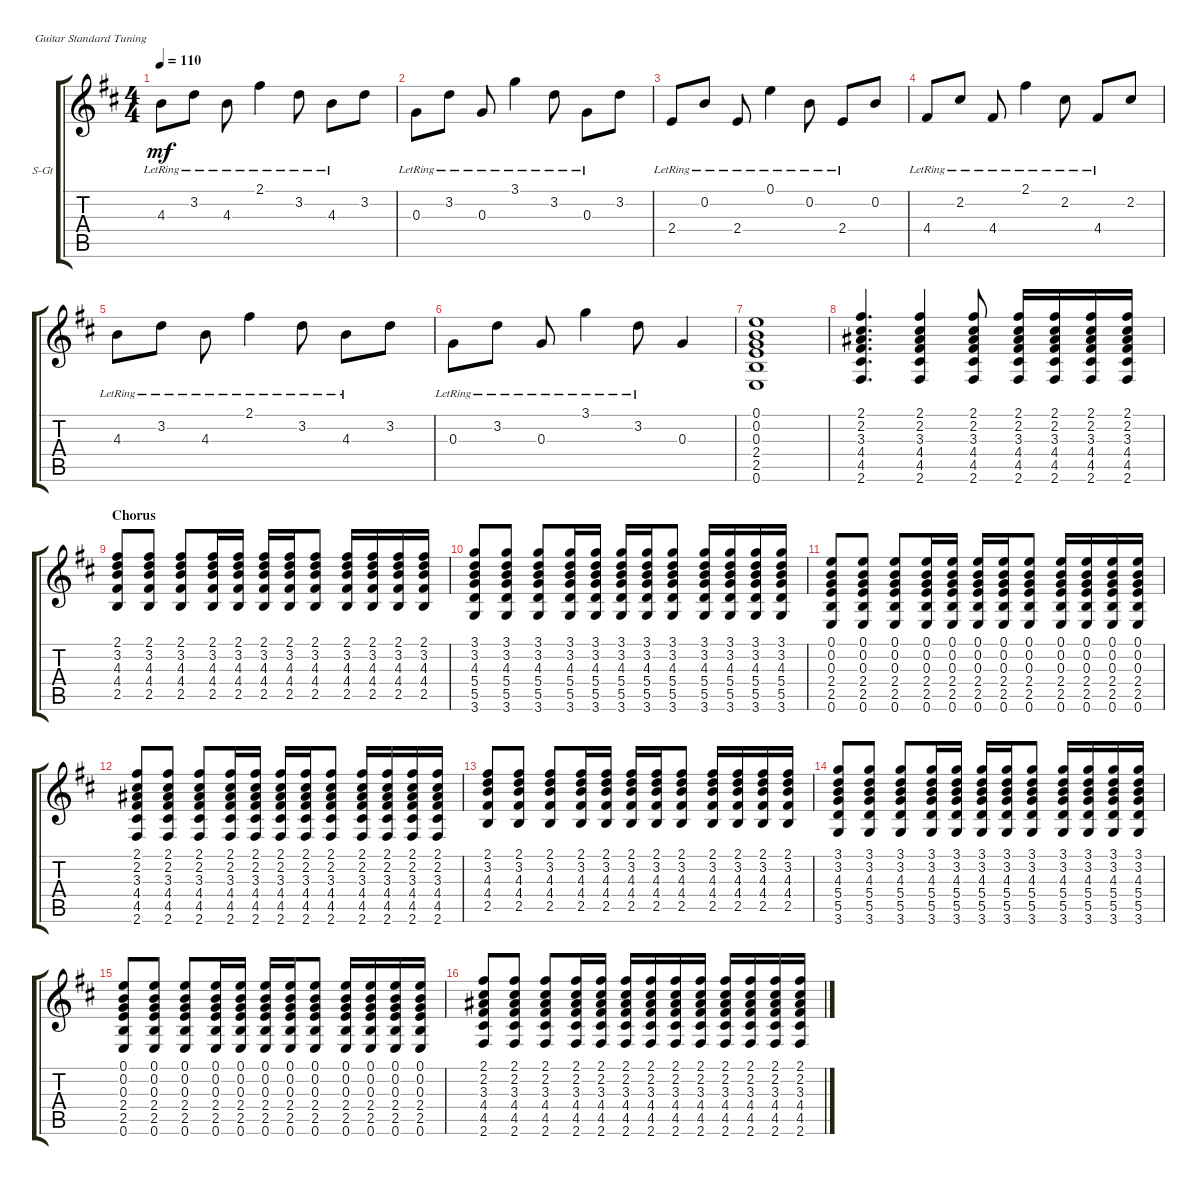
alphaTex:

\defaultSystemsLayout 4
\bracketExtendMode groupsimilarinstruments
\firstSystemTrackNameOrientation horizontal
\otherSystemsTrackNameOrientation horizontal
\track ("Rhythm Guitar" "S-Gt") {multiBarRest instrument acousticguitarsteel}
\staff {score tabs}
\tuning (E4 B3 G3 D3 A2 E2)
\ts (4 4)
\tempo 110
\clef g2
\ks d
4.3{lr}.8{dy mf} 3.2{lr}.8 4.3{lr}.8 2.1{lr}.4 3.2{lr}.8 4.3{lr}.8 3.2.8 |
0.3{lr}.8 3.2{lr}.8 0.3{lr}.8 3.1{lr}.4 3.2{lr}.8 0.3{lr}.8 3.2.8 |
2.4{lr}.8 0.2{lr}.8 2.4{lr}.8 0.1{lr}.4 0.2{lr}.8 2.4{lr}.8 0.2.8 |
4.4{lr}.8 2.2{lr}.8 4.4{lr}.8 2.1{lr}.4 2.2{lr}.8 4.4{lr}.8 2.2.8 |
4.3{lr}.8 3.2{lr}.8 4.3{lr}.8 2.1{lr}.4 3.2{lr}.8 4.3{lr}.8 3.2.8 |
0.3{lr}.8 3.2{lr}.8 0.3{lr}.8 3.1{lr}.4 3.2{lr}.8 0.3.4 |
(0.6 2.5 2.4 0.3 0.2 0.1).1 |
(2.6 4.5 4.4 3.3 2.2 2.1).4{d} (2.6 4.5 4.4 3.3 2.2 2.1).4 (2.6 4.5 4.4 3.3 2.2 2.1).8 (2.6 4.5 4.4 3.3 2.2 2.1).16 (2.6 4.5 4.4 3.3 2.2 2.1).16 (2.6 4.5 4.4 3.3 2.2 2.1).16 (2.6 4.5 4.4 3.3 2.2 2.1).16 |
\section ("" "Chorus")
(2.5 4.4 4.3 3.2 2.1).8 (2.5 4.4 4.3 3.2 2.1).8 (2.5 4.4 4.3 3.2 2.1).8 (2.5 4.4 4.3 3.2 2.1).16 (2.5 4.4 4.3 3.2 2.1).16 (2.5 4.4 4.3 3.2 2.1).16 (2.5 4.4 4.3 3.2 2.1).16 (2.5 4.4 4.3 3.2 2.1).8 (2.5 4.4 4.3 3.2 2.1).16 (2.5 4.4 4.3 3.2 2.1).16 (2.5 4.4 4.3 3.2 2.1).16 (2.5 4.4 4.3 3.2 2.1).16 |
(3.6 5.5 5.4 4.3 3.2 3.1).8 (3.6 5.5 5.4 4.3 3.2 3.1).8 (3.6 5.5 5.4 4.3 3.2 3.1).8 (3.6 5.5 5.4 4.3 3.2 3.1).16 (3.6 5.5 5.4 4.3 3.2 3.1).16 (3.6 5.5 5.4 4.3 3.2 3.1).16 (3.6 5.5 5.4 4.3 3.2 3.1).16 (3.6 5.5 5.4 4.3 3.2 3.1).8 (3.6 5.5 5.4 4.3 3.2 3.1).16 (3.6 5.5 5.4 4.3 3.2 3.1).16 (3.6 5.5 5.4 4.3 3.2 3.1).16 (3.6 5.5 5.4 4.3 3.2 3.1).16 |
(0.6 2.5 2.4 0.3 0.2 0.1).8 (0.6 2.5 2.4 0.3 0.2 0.1).8 (0.6 2.5 2.4 0.3 0.2 0.1).8 (0.6 2.5 2.4 0.3 0.2 0.1).16 (0.6 2.5 2.4 0.3 0.2 0.1).16 (0.6 2.5 2.4 0.3 0.2 0.1).16 (0.6 2.5 2.4 0.3 0.2 0.1).16 (0.6 2.5 2.4 0.3 0.2 0.1).8 (0.6 2.5 2.4 0.3 0.2 0.1).16 (0.6 2.5 2.4 0.3 0.2 0.1).16 (0.6 2.5 2.4 0.3 0.2 0.1).16 (0.6 2.5 2.4 0.3 0.2 0.1).16 |
(2.6 4.5 4.4 3.3 2.2 2.1).8 (2.6 4.5 4.4 3.3 2.2 2.1).8 (2.6 4.5 4.4 3.3 2.2 2.1).8 (2.6 4.5 4.4 3.3 2.2 2.1).16 (2.6 4.5 4.4 3.3 2.2 2.1).16 (2.6 4.5 4.4 3.3 2.2 2.1).16 (2.6 4.5 4.4 3.3 2.2 2.1).16 (2.6 4.5 4.4 3.3 2.2 2.1).8 (2.6 4.5 4.4 3.3 2.2 2.1).16 (2.6 4.5 4.4 3.3 2.2 2.1).16 (2.6 4.5 4.4 3.3 2.2 2.1).16 (2.6 4.5 4.4 3.3 2.2 2.1).16 |
(2.5 4.4 4.3 3.2 2.1).8 (2.5 4.4 4.3 3.2 2.1).8 (2.5 4.4 4.3 3.2 2.1).8 (2.5 4.4 4.3 3.2 2.1).16 (2.5 4.4 4.3 3.2 2.1).16 (2.5 4.4 4.3 3.2 2.1).16 (2.5 4.4 4.3 3.2 2.1).16 (2.5 4.4 4.3 3.2 2.1).8 (2.5 4.4 4.3 3.2 2.1).16 (2.5 4.4 4.3 3.2 2.1).16 (2.5 4.4 4.3 3.2 2.1).16 (2.5 4.4 4.3 3.2 2.1).16 |
(3.6 5.5 5.4 4.3 3.2 3.1).8 (3.6 5.5 5.4 4.3 3.2 3.1).8 (3.6 5.5 5.4 4.3 3.2 3.1).8 (3.6 5.5 5.4 4.3 3.2 3.1).16 (3.6 5.5 5.4 4.3 3.2 3.1).16 (3.6 5.5 5.4 4.3 3.2 3.1).16 (3.6 5.5 5.4 4.3 3.2 3.1).16 (3.6 5.5 5.4 4.3 3.2 3.1).8 (3.6 5.5 5.4 4.3 3.2 3.1).16 (3.6 5.5 5.4 4.3 3.2 3.1).16 (3.6 5.5 5.4 4.3 3.2 3.1).16 (3.6 5.5 5.4 4.3 3.2 3.1).16 |
(0.6 2.5 2.4 0.3 0.2 0.1).8 (0.6 2.5 2.4 0.3 0.2 0.1).8 (0.6 2.5 2.4 0.3 0.2 0.1).8 (0.6 2.5 2.4 0.3 0.2 0.1).16 (0.6 2.5 2.4 0.3 0.2 0.1).16 (0.6 2.5 2.4 0.3 0.2 0.1).16 (0.6 2.5 2.4 0.3 0.2 0.1).16 (0.6 2.5 2.4 0.3 0.2 0.1).8 (0.6 2.5 2.4 0.3 0.2 0.1).16 (0.6 2.5 2.4 0.3 0.2 0.1).16 (0.6 2.5 2.4 0.3 0.2 0.1).16 (0.6 2.5 2.4 0.3 0.2 0.1).16 |
(2.6 4.5 4.4 3.3 2.2 2.1).8 (2.6 4.5 4.4 3.3 2.2 2.1).8 (2.6 4.5 4.4 3.3 2.2 2.1).8 (2.6 4.5 4.4 3.3 2.2 2.1).16 (2.6 4.5 4.4 3.3 2.2 2.1).16 (2.6 4.5 4.4 3.3 2.2 2.1).16 (2.6 4.5 4.4 3.3 2.2 2.1).16 (2.6 4.5 4.4 3.3 2.2 2.1).16 (2.6 4.5 4.4 3.3 2.2 2.1).16 (2.6 4.5 4.4 3.3 2.2 2.1).16 (2.6 4.5 4.4 3.3 2.2 2.1).16 (2.6 4.5 4.4 3.3 2.2 2.1).16 (2.6 4.5 4.4 3.3 2.2 2.1).16
